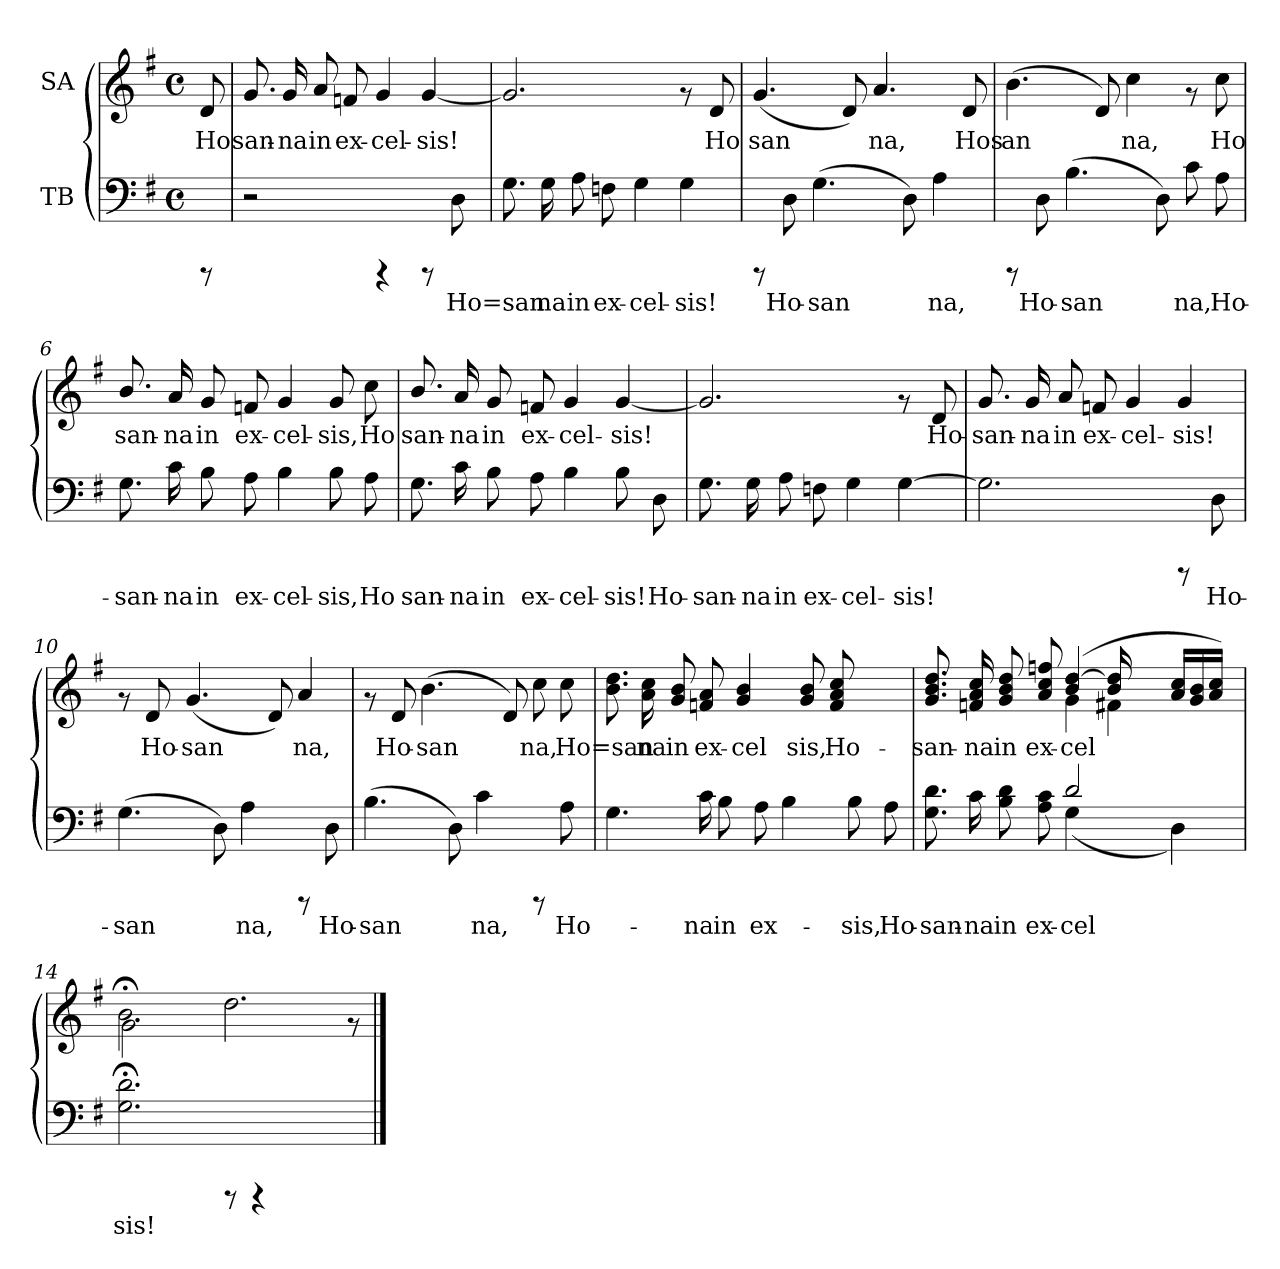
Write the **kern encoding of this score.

**kern	**text	**kern	**text
*part2	*part2	*part1	*part1
*staff2	*staff2	*staff1	*staff1
*I"TB	*	*I"SA	*
!!LO:PB:g=z
*stria5	*	*stria5	*
*clefF4	*	*clefG2	*
*k[f#]	*	*k[f#]	*
*G:	*	*G:	*
*M4/4	*	*M4/4	*
*met(c)	*	*met(c)	*
=1	=1	=1	=1
!	!	!	!LO:LY:b:cj
8rCCC	.	8d/	Ho
=2	=2	=2	=2
!	!	!	!LO:LY:b:cj
2r	.	8.g/	san-
!	!	!	!LO:LY:b:cj
.	.	16g/	-na
!	!	!	!LO:LY:b:cj
.	.	8a/	in
!	!	!	!LO:LY:b:cj
.	.	8fn/	ex-
!	!	!	!LO:LY:b:cj
4rCCC	.	4g/	-cel-
!	!	!	!LO:LY:b:cj
8rCCC	.	[<4g/	-sis!
!	!LO:LY:b:cj	!	!
8D\	Ho=san-	.	.
=3	=3	=3	=3
!	!LO:LY:b:cj	!	!LO:LY:b:cj
8.G\	--	2.g/]	.
!	!LO:LY:b:cj	!	!
16G\	-na	.	.
!	!LO:LY:b:cj	!	!
8A\	in	.	.
!	!LO:LY:b:cj	!	!
8Fn\	ex-	.	.
!	!LO:LY:b:cj	!	!
4G\	-cel-	.	.
!	!LO:LY:b:cj	!	!
4G\	-sis!	8rf	.
!	!	!	!LO:LY:b:cj
.	.	8d/	Ho
!!LO:LB:g=z
=4	=4	=4	=4
!	!	!	!LO:LY:b:cj
8rCCC	.	(<4.g/	san-
!	!LO:LY:b:cj	!	!
8D\	Ho-	.	.
!	!LO:LY:b:cj	!	!
(>4.G\	-san-	.	.
!	!	!	!LO:LY:b:cj
.	.	8d/)	--
!	!	!	!LO:LY:b:cj
.	.	4.a/	-na,
!	!LO:LY:b:cj	!	!
8D\)	--	.	.
!	!LO:LY:b:cj	!	!
4A\	-na,	.	.
!	!	!	!LO:LY:b:cj
.	.	8d/	Hos
=5	=5	=5	=5
!	!	!	!LO:LY:b:cj
8rCCC	.	(>4.b\	an-
!	!LO:LY:b:cj	!	!
8D\	Ho-	.	.
!	!LO:LY:b:cj	!	!
(>4.B\	-san-	.	.
!	!	!	!LO:LY:b:cj
.	.	8d/)	--
!	!	!	!LO:LY:b:cj
.	.	4cc\	-na,
!	!LO:LY:b:cj	!	!
8D\)	--	.	.
!	!LO:LY:b:cj	!	!
8c\	-na,	8rf	.
!	!LO:LY:b:cj	!	!LO:LY:b:cj
8A\	Ho-	8cc\	Ho
!!LO:LB:g=z
=6	=6	=6	=6
!	!LO:LY:b:cj	!	!LO:LY:b:cj
8.G\	-san-	8.b/	san-
!	!LO:LY:b:cj	!	!LO:LY:b:cj
16c\	-na	16a/	-na
!	!LO:LY:b:cj	!	!LO:LY:b:cj
8B\	in	8g/	in
!	!LO:LY:b:cj	!	!LO:LY:b:cj
8A\	ex-	8fn/	ex-
!	!LO:LY:b:cj	!	!LO:LY:b:cj
4B\	-cel-	4g/	-cel-
!	!LO:LY:b:cj	!	!LO:LY:b:cj
8B\	-sis,	8g/	-sis,
!	!LO:LY:b:cj	!	!LO:LY:b:cj
8A\	Ho	8cc\	Ho
=7	=7	=7	=7
!	!LO:LY:b:cj	!	!LO:LY:b:cj
8.G\	san-	8.b/	san-
!	!LO:LY:b:cj	!	!LO:LY:b:cj
16c\	-na	16a/	-na
!	!LO:LY:b:cj	!	!LO:LY:b:cj
8B\	in	8g/	in
!	!LO:LY:b:cj	!	!LO:LY:b:cj
8A\	ex-	8fn/	ex-
!	!LO:LY:b:cj	!	!LO:LY:b:cj
4B\	-cel-	4g/	-cel-
!	!LO:LY:b:cj	!	!LO:LY:b:cj
8B\	-sis!	[<4g/	-sis!
!	!LO:LY:b:cj	!	!
8D\	Ho-	.	.
!!LO:LB:g=z
=8	=8	=8	=8
!	!LO:LY:b:cj	!	!LO:LY:b:cj
8.G\	-san-	2.g/]	.
!	!LO:LY:b:cj	!	!
16G\	-na	.	.
!	!LO:LY:b:cj	!	!
8A\	in	.	.
!	!LO:LY:b:cj	!	!
8Fn\	ex-	.	.
!	!LO:LY:b:cj	!	!
4G\	-cel-	.	.
!	!LO:LY:b:cj	!	!
[>4G\	-sis!	8rf	.
!	!	!	!LO:LY:b:cj
.	.	8d/	Ho-
=9	=9	=9	=9
!	!LO:LY:b:cj	!	!LO:LY:b:cj
2.G\]	.	8.g/	-san-
!	!	!	!LO:LY:b:cj
.	.	16g/	-na
!	!	!	!LO:LY:b:cj
.	.	8a/	in
!	!	!	!LO:LY:b:cj
.	.	8fn/	ex-
!	!	!	!LO:LY:b:cj
.	.	4g/	-cel-
!	!	!	!LO:LY:b:cj
8rCCC	.	4g/	-sis!
!	!LO:LY:b:cj	!	!
8D\	Ho-	.	.
!!LO:PB:g=z
=10	=10	=10	=10
!	!LO:LY:b:cj	!	!
(>4.G\	-san-	8rf	.
!	!	!	!LO:LY:b:cj
.	.	8d/	Ho-
!	!	!	!LO:LY:b:cj
.	.	(<4.g/	-san-
!	!LO:LY:b:cj	!	!
8D\)	--	.	.
!	!LO:LY:b:cj	!	!
4A\	-na,	.	.
!	!	!	!LO:LY:b:cj
.	.	8d/)	--
!	!	!	!LO:LY:b:cj
8rCCC	.	4a/	-na,
!	!LO:LY:b:cj	!	!
8D\	Ho-	.	.
=11	=11	=11	=11
!	!LO:LY:b:cj	!	!
(>4.B\	-san-	8rf	.
!	!	!	!LO:LY:b:cj
.	.	8d/	Ho-
!	!	!	!LO:LY:b:cj
.	.	(>4.b\	-san-
!	!LO:LY:b:cj	!	!
8D\)	--	.	.
!	!LO:LY:b:cj	!	!
4c\	-na,	.	.
!	!	!	!LO:LY:b:cj
.	.	8d/)	--
!	!	!	!LO:LY:b:cj
8rCCC	.	8cc\	-na,
!	!LO:LY:b:cj	!	!LO:LY:b:cj
8A\	Ho-	8cc\	Ho=san
=12	=12	=12	=12
!	!	!	!LO:LY:b:cj
4.G\	.	8.dd\ 8.b\	.
!	!	!	!LO:LY:b:cj
.	.	16cc\ 16a\	na
!	!	!	!LO:LY:b:cj
.	.	8g/ 8b/	in
!	!LO:LY:b:cj	!	!LO:LY:b:cj
16c\	-na	8a/ 8fn/	ex-
!	!LO:LY:b:cj	!	!
8B\	in	.	.
!	!	!	!LO:LY:b:cj
.	.	4g/ 4b/	-cel
!	!LO:LY:b:cj	!	!
8A\	ex-	.	.
4B\	.	.	.
!	!	!	!LO:LY:b:cj
.	.	8b/ 8g/	sis,
!	!	!	!LO:LY:b:cj
.	.	8cc/ 8a/ 8f/	Ho-
!	!LO:LY:b:cj	!	!
8B\	-sis,	.	.
.	.	8.ryy	.
!	!LO:LY:b:cj	!	!
8A\	Ho-	.	.
!!LO:LB:g=z
=13	=13	=13	=13
!	!LO:LY:b:cj	!	!LO:LY:b:cj
*^	*	*^	*
*	*	*	*	*^	*
8.G\ 8.d\	2ryy	-san-	8.dd/ 8.b/ 8.g/	2ryy	2ryy	-san-
!	!	!LO:LY:b:cj	!	!	!	!LO:LY:b:cj
16c\	.	-na	16cc/ 16a/ 16fn/	.	.	-na
!	!	!LO:LY:b:cj	!	!	!	!LO:LY:b:cj
8B\ 8d\	.	in	8dd/ 8g/ 8b/	.	.	in
!	!	!LO:LY:b:cj	!	!	!	!LO:LY:b:cj
8c\ 8A\	.	ex-	8ffn/ 8a/ 8cc/	.	.	ex-
!	!	!LO:LY:b:cj	!	!	!	!LO:LY:b:cj
2d/	(<4G\	-cel-	(>4dd/ 4b/	4g\	[>4dd/	-cel
!	!	!	!	!	!	!LO:LY:b:cj
.	2ryy	.	4f#X\	16dd/] 16b/	16ryy	.
.	.	.	.	16ryy	4..ryy	.
.	.	.	.	4.ryy	.	.
!	!	!LO:LY:b:cj	!	!	!	!LO:LY:b:cj
4D\)	.	--	16cc/ 16a/L	.	.	.
!	!	!	!	!	!	!LO:LY:b:cj
.	.	.	16b/ 16g/	.	.	.
!	!	!	!	!	!	!LO:LY:b:cj
.	.	.	16cc/ 16a/J)	.	.	.
.	.	.	16ryy	.	.	.
*v	*v	*	*	*	*	*
*	*	*v	*v	*v	*
=14	=14	=14	=14
!	!LO:LY:b:cj	!	!
*	*	*^	*
2.G\; 2.d\;	-sis!	2.b;<\	2g\	.
.	.	.	1ryy	.
!	!	!	!	!LO:LY:b:cj
8rCCC	.	2.dd\	.	.
4rCCC	.	.	.	.
2ryy	.	.	.	.
.	.	8rf	8ryy	.
*	*	*v	*v	*
==	==	==	==
*-	*-	*-	*-
